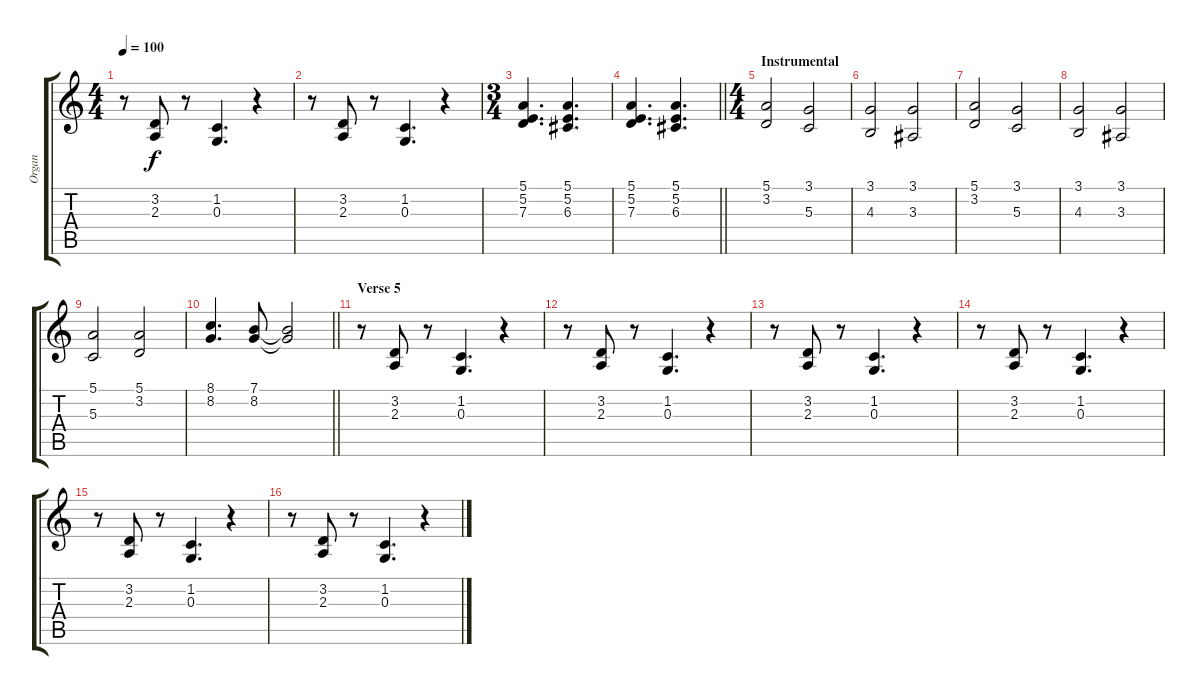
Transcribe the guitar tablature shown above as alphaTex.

\track ("Organ" "Organ") {instrument drawbarorgan}
\staff {score tabs}
\tuning (E4 B3 G3 D3 A2 E2) {hide}
\ts (4 4)
\tempo 100
\clef g2
\ks c
r.8{dy f} (3.2 2.3).8 r.8 (1.2 0.3).4{d} r.4 |
r.8 (3.2 2.3).8 r.8 (1.2 0.3).4{d} r.4 |
\ts (3 4)
(5.1 5.2 7.3).4{d} (5.1 5.2 6.3).4{d} |
\barLineRight lightlight
(5.1 5.2 7.3).4{d} (5.1 5.2 6.3).4{d} |
\ts (4 4)
\section ("" "Instrumental")
(5.1 3.2).2 (3.1 5.3).2 |
(3.1 4.3).2 (3.1 3.3).2 |
(5.1 3.2).2 (3.1 5.3).2 |
(3.1 4.3).2 (3.1 3.3).2 |
(5.1 5.3).2 (5.1 3.2).2 |
\barLineRight lightlight
(8.1 8.2).4{d} (7.1 8.2).8 (7.1{t} 8.2{t}).2 |
\section ("" "Verse 5")
r.8 (3.2 2.3).8 r.8 (1.2 0.3).4{d} r.4 |
r.8 (3.2 2.3).8 r.8 (1.2 0.3).4{d} r.4 |
r.8 (3.2 2.3).8 r.8 (1.2 0.3).4{d} r.4 |
r.8 (3.2 2.3).8 r.8 (1.2 0.3).4{d} r.4 |
r.8 (3.2 2.3).8 r.8 (1.2 0.3).4{d} r.4 |
r.8 (3.2 2.3).8 r.8 (1.2 0.3).4{d} r.4
